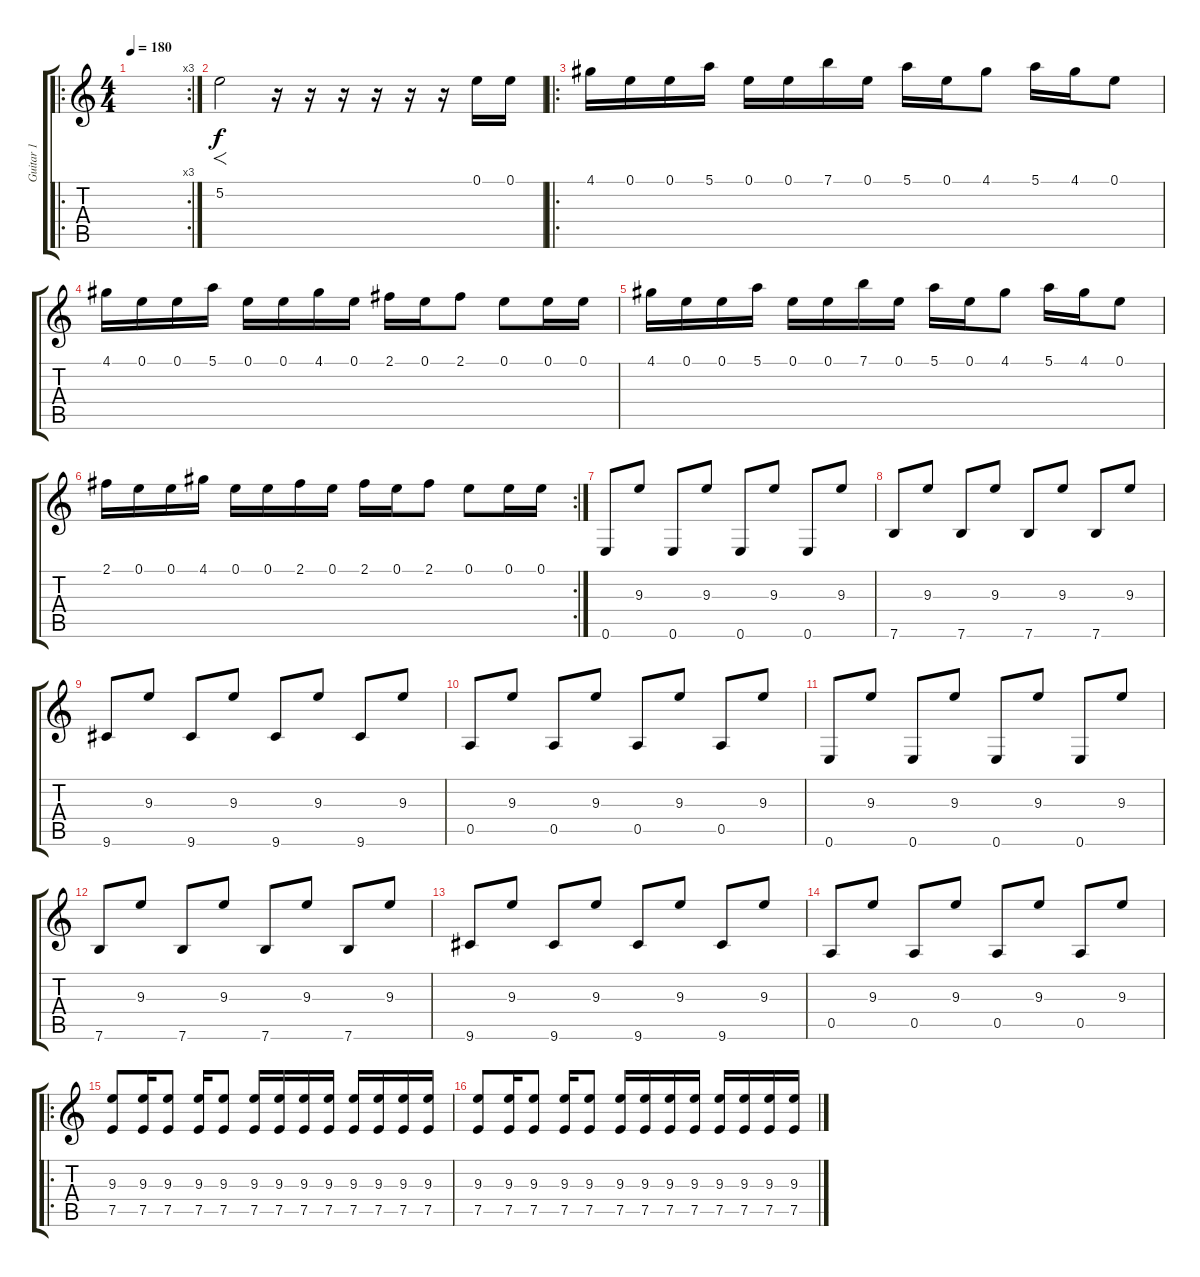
\track ("Guitar 1" "Guitar 1") {instrument electricguitarjazz}
\staff {score tabs}
\tuning (E4 B3 G3 D3 A2 E2) {hide}
\ro
\rc 3
\ts (4 4)
\tempo 180
\clef g2
\ks c
|
5.2.2{f} r.16 r.16 r.16 r.16 r.16 r.16 0.1.16{instrument electricguitarjazz} 0.1.16 |
\ro
4.1.16 0.1.16 0.1.16 5.1.16 0.1.16 0.1.16 7.1.16 0.1.16 5.1.16 0.1.16 4.1.8 5.1.16 4.1.16 0.1.8 |
4.1.16 0.1.16 0.1.16 5.1.16 0.1.16 0.1.16 4.1.16 0.1.16 2.1.16 0.1.16 2.1.8 0.1.8 0.1.16 0.1.16 |
4.1.16 0.1.16 0.1.16 5.1.16 0.1.16 0.1.16 7.1.16 0.1.16 5.1.16 0.1.16 4.1.8 5.1.16 4.1.16 0.1.8 |
\rc 2
2.1.16 0.1.16 0.1.16 4.1.16 0.1.16 0.1.16 2.1.16 0.1.16 2.1.16 0.1.16 2.1.8 0.1.8 0.1.16 0.1.16 |
0.6.8{instrument electricguitarmuted} 9.3.8 0.6.8 9.3.8 0.6.8 9.3.8 0.6.8 9.3.8 |
7.6.8 9.3.8 7.6.8 9.3.8 7.6.8 9.3.8 7.6.8 9.3.8 |
9.6.8 9.3.8 9.6.8 9.3.8 9.6.8 9.3.8 9.6.8 9.3.8 |
0.5.8 9.3.8 0.5.8 9.3.8 0.5.8 9.3.8 0.5.8 9.3.8 |
0.6.8{instrument electricguitarmuted} 9.3.8 0.6.8 9.3.8 0.6.8 9.3.8 0.6.8 9.3.8 |
7.6.8 9.3.8 7.6.8 9.3.8 7.6.8 9.3.8 7.6.8 9.3.8 |
9.6.8 9.3.8 9.6.8 9.3.8 9.6.8 9.3.8 9.6.8 9.3.8 |
0.5.8{instrument electricguitarmuted} 9.3.8 0.5.8 9.3.8 0.5.8 9.3.8 0.5.8 9.3.8 |
\ro
(9.3 7.5).8{instrument electricguitarclean} (9.3 7.5).16 (9.3 7.5).8 (9.3 7.5).16 (9.3 7.5).8 (9.3 7.5).16 (9.3 7.5).16 (9.3 7.5).16 (9.3 7.5).16 (9.3 7.5).16 (9.3 7.5).16 (9.3 7.5).16 (9.3 7.5).16 |
(9.3 7.5).8{instrument electricguitarclean} (9.3 7.5).16 (9.3 7.5).8 (9.3 7.5).16 (9.3 7.5).8 (9.3 7.5).16 (9.3 7.5).16 (9.3 7.5).16 (9.3 7.5).16 (9.3 7.5).16 (9.3 7.5).16 (9.3 7.5).16 (9.3 7.5).16
